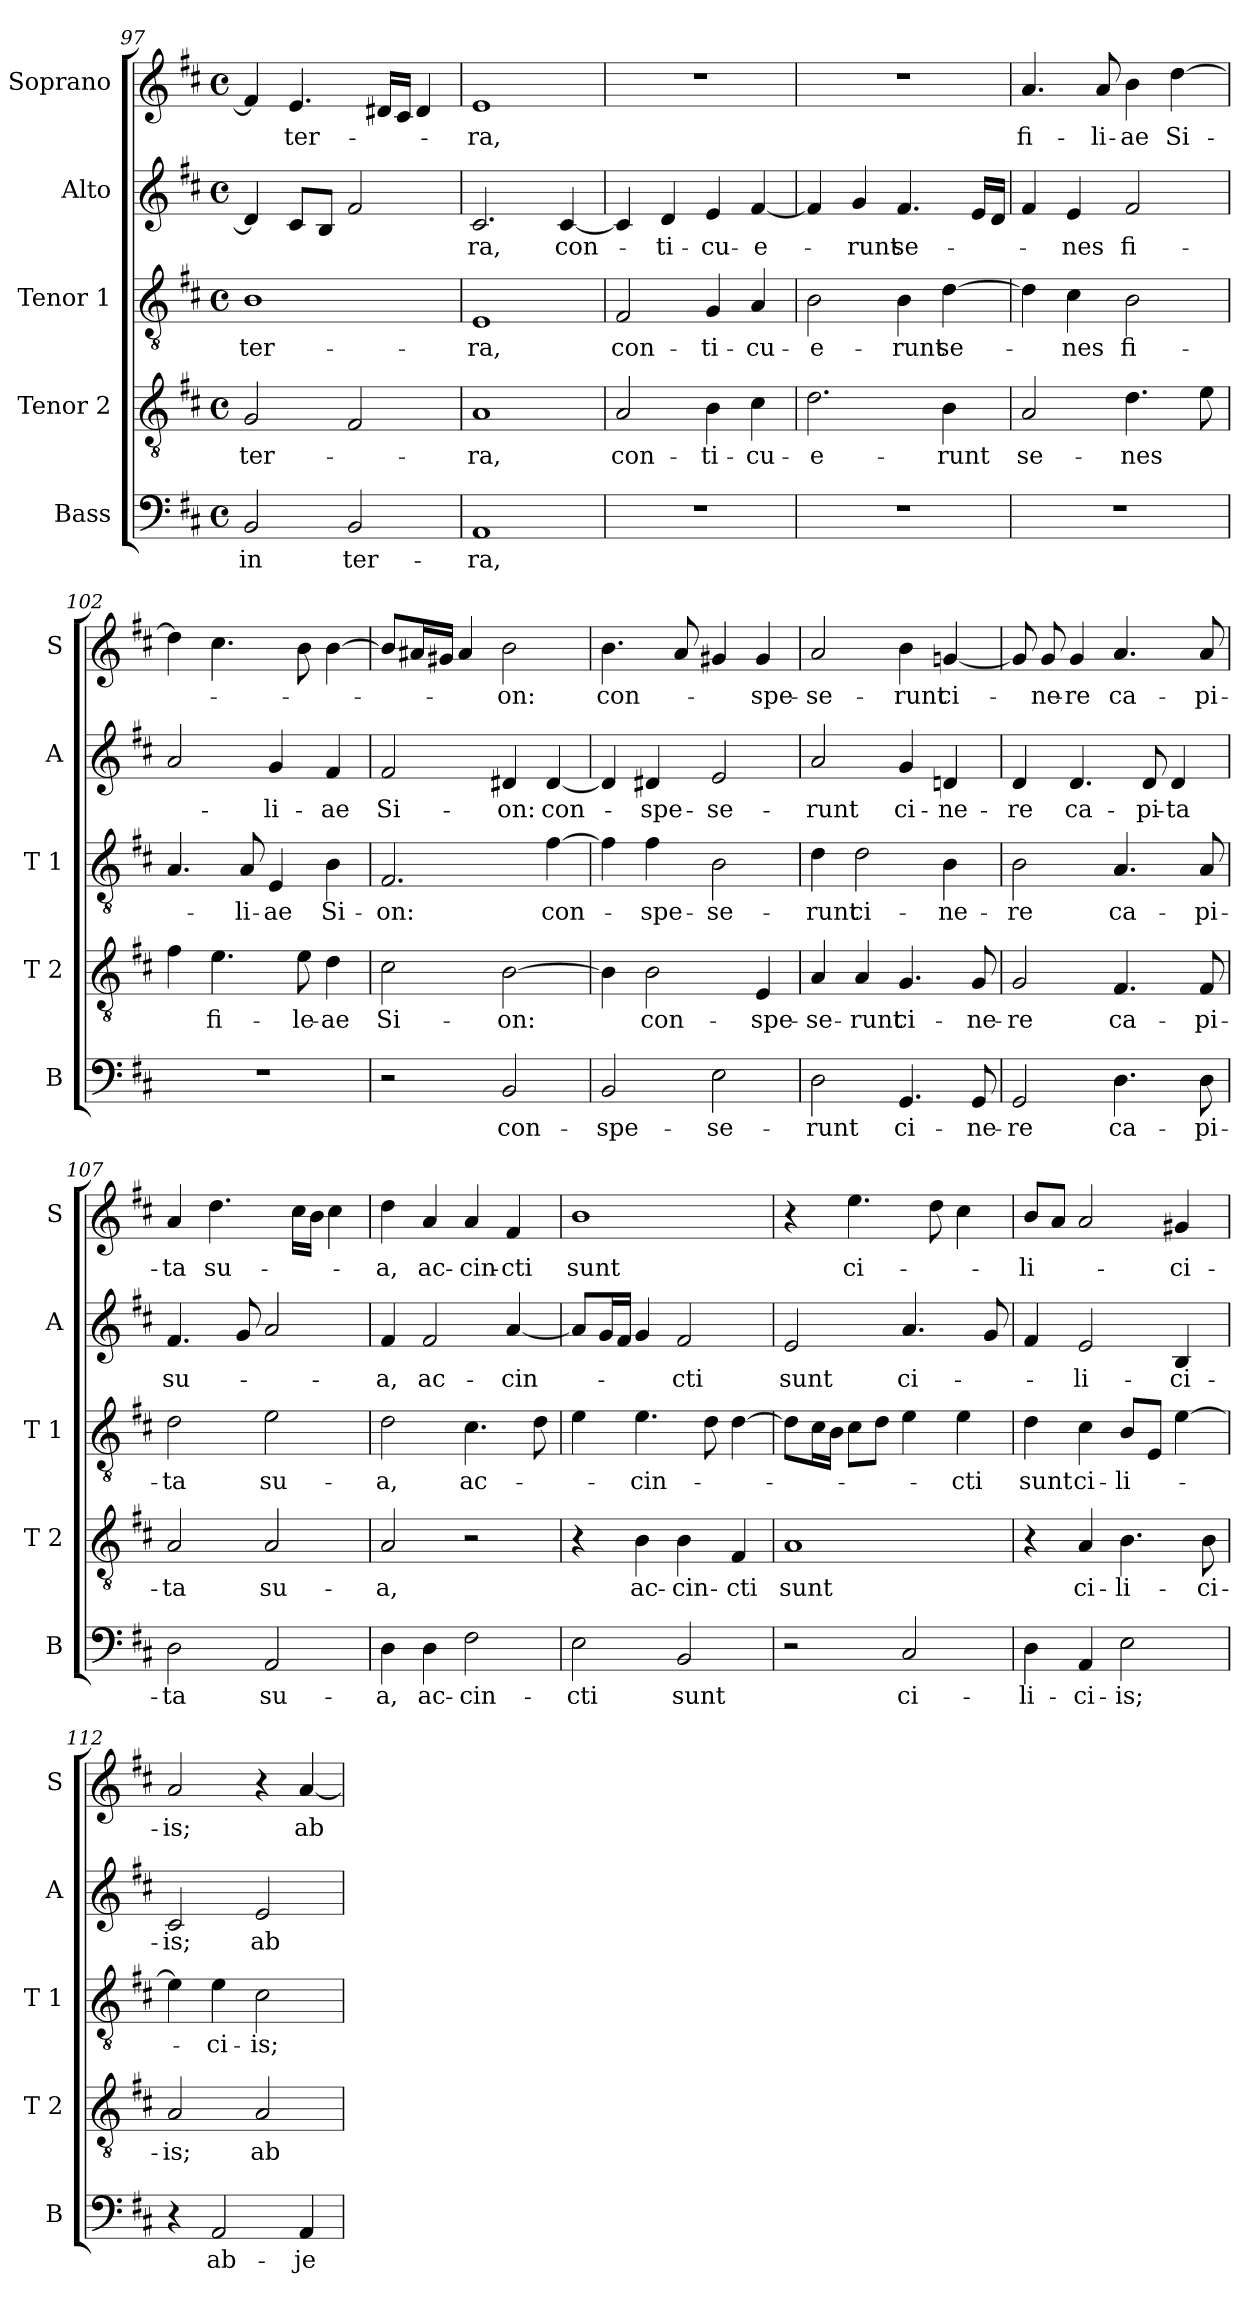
**kern	**text	**kern	**text	**kern	**text	**kern	**text	**kern	**text
*part5	*part5	*part4	*part4	*part3	*part3	*part2	*part2	*part1	*part1
*staff5	*staff5	*staff4	*staff4	*staff3	*staff3	*staff2	*staff2	*staff1	*staff1
*I"Bass	*	*I"Tenor 2	*	*I"Tenor 1	*	*I"Alto	*	*I"Soprano	*
*I'B	*	*I'T 2	*	*I'T 1	*	*I'A	*	*I'S	*
*clefF4	*	*clefGv2	*	*clefGv2	*	*clefG2	*	*clefG2	*
*k[f#c#]	*	*k[f#c#]	*	*k[f#c#]	*	*k[f#c#]	*	*k[f#c#]	*
*b:	*	*b:	*	*b:	*	*b:	*	*b:	*
*M4/4	*	*M4/4	*	*M4/4	*	*M4/4	*	*M4/4	*
*met(c)	*	*met(c)	*	*met(c)	*	*met(c)	*	*met(c)	*
=97	=97	=97	=97	=97	=97	=97	=97	=97	=97
!	!LO:LY:b	!	!LO:LY:b	!	!LO:LY:b	!	!	!	!
2BB/	in	2G/	ter-	1B	ter-	4d/]	.	4f#/]	.
!	!	!	!	!	!	!	!	!	!LO:LY:b
.	.	.	.	.	.	8c#/L	.	4.e/	ter-
.	.	.	.	.	.	8B/J	.	.	.
!	!LO:LY:b	!	!	!	!	!	!	!	!
2BB/	ter-	2F#/	.	.	.	2f#/	.	.	.
.	.	.	.	.	.	.	.	16d#X/LL	.
.	.	.	.	.	.	.	.	16c#/JJ	.
.	.	.	.	.	.	.	.	4d#/	.
=98	=98	=98	=98	=98	=98	=98	=98	=98	=98
!	!LO:LY:b	!	!LO:LY:b	!	!LO:LY:b	!	!LO:LY:b	!	!LO:LY:b
1AA	-ra,	1A	-ra,	1E	-ra,	2.c#/	-ra,	1e	-ra,
!	!	!	!	!	!	!	!LO:LY:b	!	!
.	.	.	.	.	.	[4c#/	con-	.	.
=99	=99	=99	=99	=99	=99	=99	=99	=99	=99
!	!	!	!LO:LY:b	!	!LO:LY:b	!	!	!	!
1r	.	2A/	con-	2F#/	con-	4c#/]	.	1r	.
!	!	!	!	!	!	!	!LO:LY:b	!	!
.	.	.	.	.	.	4d/	-ti-	.	.
!	!	!	!LO:LY:b	!	!LO:LY:b	!	!LO:LY:b	!	!
.	.	4B\	-ti-	4G/	-ti-	4e/	-cu-	.	.
!	!	!	!LO:LY:b	!	!LO:LY:b	!	!LO:LY:b	!	!
.	.	4c#\	-cu-	4A/	-cu-	[4f#/	-e-	.	.
=100	=100	=100	=100	=100	=100	=100	=100	=100	=100
!	!	!	!LO:LY:b	!	!LO:LY:b	!	!	!	!
1r	.	2.d\	-e-	2B\	-e-	4f#/]	.	1r	.
!	!	!	!	!	!	!	!LO:LY:b	!	!
.	.	.	.	.	.	4g/	-runt	.	.
!	!	!	!	!	!LO:LY:b	!	!LO:LY:b	!	!
.	.	.	.	4B\	-runt	4.f#/	se-	.	.
!	!	!	!LO:LY:b	!	!LO:LY:b	!	!	!	!
.	.	4B\	-runt	[4d\	se-	.	.	.	.
.	.	.	.	.	.	16e/LL	.	.	.
.	.	.	.	.	.	16d/JJ	.	.	.
!!LO:PB:g=z
=101	=101	=101	=101	=101	=101	=101	=101	=101	=101
!	!	!	!LO:LY:b	!	!	!	!	!	!LO:LY:b
1r	.	2A/	se-	4d\]	.	4f#/	.	4.a/	fi-
!	!	!	!	!	!LO:LY:b	!	!LO:LY:b	!	!
.	.	.	.	4c#\	-nes	4e/	-nes	.	.
!	!	!	!	!	!	!	!	!	!LO:LY:b
.	.	.	.	.	.	.	.	8a/	-li-
!	!	!	!LO:LY:b	!	!LO:LY:b	!	!LO:LY:b	!	!LO:LY:b
.	.	4.d\	-nes	2B\	fi-	2f#/	fi-	4b\	-ae
!	!	!	!	!	!	!	!	!	!LO:LY:b
.	.	.	.	.	.	.	.	[4dd\	Si-
.	.	8e\	.	.	.	.	.	.	.
=102	=102	=102	=102	=102	=102	=102	=102	=102	=102
1r	.	4f#\	.	4.A/	.	2a/	.	4dd\]	.
!	!	!	!LO:LY:b	!	!	!	!	!	!
.	.	4.e\	fi-	.	.	.	.	4.cc#\	.
!	!	!	!	!	!LO:LY:b	!	!	!	!
.	.	.	.	8A/	-li-	.	.	.	.
!	!	!	!	!	!LO:LY:b	!	!LO:LY:b	!	!
.	.	.	.	4E/	-ae	4g/	-li-	.	.
!	!	!	!LO:LY:b	!	!	!	!	!	!
.	.	8e\	-le-	.	.	.	.	8b\	.
!	!	!	!LO:LY:b	!	!LO:LY:b	!	!LO:LY:b	!	!
.	.	4d\	-ae	4B\	Si-	4f#/	-ae	[4b\	.
=103	=103	=103	=103	=103	=103	=103	=103	=103	=103
!	!	!	!LO:LY:b	!	!LO:LY:b	!	!LO:LY:b	!	!
2r	.	2c#\	Si-	2.F#/	-on:	2f#/	Si-	8b/L]	.
.	.	.	.	.	.	.	.	16a#X/L	.
.	.	.	.	.	.	.	.	16g#X/JJ	.
.	.	.	.	.	.	.	.	4a#/	.
!	!LO:LY:b	!	!LO:LY:b	!	!	!	!LO:LY:b	!	!LO:LY:b
2BB/	con-	[2B\	-on:	.	.	4d#X/	-on:	2b\	-on:
!	!	!	!	!	!LO:LY:b	!	!LO:LY:b	!	!
.	.	.	.	[4f#\	con-	[4d#/	con-	.	.
=104	=104	=104	=104	=104	=104	=104	=104	=104	=104
!	!LO:LY:b	!	!	!	!	!	!	!	!LO:LY:b
2BB/	-spe-	4B\]	.	4f#\]	.	4d#/]	.	4.b\	con-
!	!	!	!LO:LY:b	!	!LO:LY:b	!	!LO:LY:b	!	!
.	.	2B\	con-	4f#\	-spe-	4d#X/	-spe-	.	.
.	.	.	.	.	.	.	.	8a/	.
!	!LO:LY:b	!	!	!	!LO:LY:b	!	!LO:LY:b	!	!
2E\	-se-	.	.	2B\	-se-	2e/	-se-	4g#X/	.
!	!	!	!LO:LY:b	!	!	!	!	!	!LO:LY:b
.	.	4E/	-spe-	.	.	.	.	4g#/	-spe-
=105	=105	=105	=105	=105	=105	=105	=105	=105	=105
!	!LO:LY:b	!	!LO:LY:b	!	!LO:LY:b	!	!LO:LY:b	!	!LO:LY:b
2D\	-runt	4A/	-se-	4d\	-runt	2a/	-runt	2a/	-se-
!	!	!	!LO:LY:b	!	!LO:LY:b	!	!	!	!
.	.	4A/	-runt	2d\	ci-	.	.	.	.
!	!LO:LY:b	!	!LO:LY:b	!	!	!	!LO:LY:b	!	!LO:LY:b
4.GG/	ci-	4.G/	ci-	.	.	4g/	ci-	4b\	-runt
!	!	!	!	!	!LO:LY:b	!	!LO:LY:b	!	!LO:LY:b
.	.	.	.	4B\	-ne-	4dn/	-ne-	[4gn/	ci-
!	!LO:LY:b	!	!LO:LY:b	!	!	!	!	!	!
8GG/	-ne-	8G/	-ne-	.	.	.	.	.	.
=106	=106	=106	=106	=106	=106	=106	=106	=106	=106
!	!LO:LY:b	!	!LO:LY:b	!	!LO:LY:b	!	!LO:LY:b	!	!
2GG/	-re	2G/	-re	2B\	-re	4d/	-re	8g/]	.
!	!	!	!	!	!	!	!	!	!LO:LY:b
.	.	.	.	.	.	.	.	8g/	-ne-
!	!	!	!	!	!	!	!LO:LY:b	!	!LO:LY:b
.	.	.	.	.	.	4.d/	ca-	4g/	-re
!	!LO:LY:b	!	!LO:LY:b	!	!LO:LY:b	!	!	!	!LO:LY:b
4.D\	ca-	4.F#/	ca-	4.A/	ca-	.	.	4.a/	ca-
!	!	!	!	!	!	!	!LO:LY:b	!	!
.	.	.	.	.	.	8d/	-pi-	.	.
!	!	!	!	!	!	!	!LO:LY:b	!	!
.	.	.	.	.	.	4d/	-ta	.	.
!	!LO:LY:b	!	!LO:LY:b	!	!LO:LY:b	!	!	!	!LO:LY:b
8D\	-pi-	8F#/	-pi-	8A/	-pi-	.	.	8a/	-pi-
!!LO:LB:g=z
=107	=107	=107	=107	=107	=107	=107	=107	=107	=107
!	!LO:LY:b	!	!LO:LY:b	!	!LO:LY:b	!	!LO:LY:b	!	!LO:LY:b
2D\	-ta	2A/	-ta	2d\	-ta	4.f#/	su-	4a/	-ta
!	!	!	!	!	!	!	!	!	!LO:LY:b
.	.	.	.	.	.	.	.	4.dd\	su-
.	.	.	.	.	.	8g/	.	.	.
!	!LO:LY:b	!	!LO:LY:b	!	!LO:LY:b	!	!	!	!
2AA/	su-	2A/	su-	2e\	su-	2a/	.	.	.
.	.	.	.	.	.	.	.	16cc#\LL	.
.	.	.	.	.	.	.	.	16b\JJ	.
.	.	.	.	.	.	.	.	4cc#\	.
=108	=108	=108	=108	=108	=108	=108	=108	=108	=108
!	!LO:LY:b	!	!LO:LY:b	!	!LO:LY:b	!	!LO:LY:b	!	!LO:LY:b
4D\	-a,	2A/	-a,	2d\	-a,	4f#/	-a,	4dd\	-a,
!	!LO:LY:b	!	!	!	!	!	!LO:LY:b	!	!LO:LY:b
4D\	ac-	.	.	.	.	2f#/	ac-	4a/	ac-
!	!LO:LY:b	!	!	!	!LO:LY:b	!	!	!	!LO:LY:b
2F#\	-cin-	2r	.	4.c#\	ac-	.	.	4a/	-cin-
!	!	!	!	!	!	!	!LO:LY:b	!	!LO:LY:b
.	.	.	.	.	.	[4a/	-cin-	4f#/	-cti
.	.	.	.	8d\	.	.	.	.	.
=109	=109	=109	=109	=109	=109	=109	=109	=109	=109
!	!LO:LY:b	!	!	!	!	!	!	!	!LO:LY:b
2E\	-cti	4r	.	4e\	.	8a/L]	.	1b	sunt
.	.	.	.	.	.	16g/L	.	.	.
.	.	.	.	.	.	16f#/JJ	.	.	.
!	!	!	!LO:LY:b	!	!LO:LY:b	!	!	!	!
.	.	4B\	ac-	4.e\	-cin-	4g/	.	.	.
!	!LO:LY:b	!	!LO:LY:b	!	!	!	!LO:LY:b	!	!
2BB/	sunt	4B\	-cin-	.	.	2f#/	-cti	.	.
.	.	.	.	8d\	.	.	.	.	.
!	!	!	!LO:LY:b	!	!	!	!	!	!
.	.	4F#/	-cti	[4d\	.	.	.	.	.
=110	=110	=110	=110	=110	=110	=110	=110	=110	=110
!	!	!	!LO:LY:b	!	!	!	!LO:LY:b	!	!
2r	.	1A	sunt	8d\L]	.	2e/	sunt	4r	.
.	.	.	.	16c#\L	.	.	.	.	.
.	.	.	.	16B\JJ	.	.	.	.	.
!	!	!	!	!	!	!	!	!	!LO:LY:b
.	.	.	.	8c#\L	.	.	.	4.ee\	ci-
.	.	.	.	8d\J	.	.	.	.	.
!	!LO:LY:b	!	!	!	!	!	!LO:LY:b	!	!
2C#/	ci-	.	.	4e\	.	4.a/	ci-	.	.
.	.	.	.	.	.	.	.	8dd\	.
!	!	!	!	!	!LO:LY:b	!	!	!	!
.	.	.	.	4e\	-cti	.	.	4cc#\	.
.	.	.	.	.	.	8g/	.	.	.
=111	=111	=111	=111	=111	=111	=111	=111	=111	=111
!	!LO:LY:b	!	!	!	!LO:LY:b	!	!	!	!LO:LY:b
4D\	-li-	4r	.	4d\	sunt	4f#/	.	8b/L	-li-
.	.	.	.	.	.	.	.	8a/J	.
!	!LO:LY:b	!	!LO:LY:b	!	!LO:LY:b	!	!LO:LY:b	!	!
4AA/	-ci-	4A/	ci-	4c#\	ci-	2e/	-li-	2a/	.
!	!LO:LY:b	!	!LO:LY:b	!	!LO:LY:b	!	!	!	!
2E\	-is;	4.B\	-li-	8B/L	-li-	.	.	.	.
.	.	.	.	8E/J	.	.	.	.	.
!	!	!	!	!	!	!	!LO:LY:b	!	!LO:LY:b
.	.	.	.	[4e\	.	4B/	-ci-	4g#X/	-ci-
!	!	!	!LO:LY:b	!	!	!	!	!	!
.	.	8B\	-ci-	.	.	.	.	.	.
=112	=112	=112	=112	=112	=112	=112	=112	=112	=112
!	!	!	!LO:LY:b	!	!	!	!LO:LY:b	!	!LO:LY:b
4r	.	2A/	-is;	4e\]	.	2c#/	-is;	2a/	-is;
!	!LO:LY:b	!	!	!	!LO:LY:b	!	!	!	!
2AA/	ab-	.	.	4e\	-ci-	.	.	.	.
!	!	!	!LO:LY:b	!	!LO:LY:b	!	!LO:LY:b	!	!
.	.	2A/	ab-	2c#\	-is;	2e/	ab-	4r	.
!	!LO:LY:b	!	!	!	!	!	!	!	!LO:LY:b
4AA/	-je-	.	.	.	.	.	.	[4a/	ab-
=	=	=	=	=	=	=	=	=	=
*-	*-	*-	*-	*-	*-	*-	*-	*-	*-
